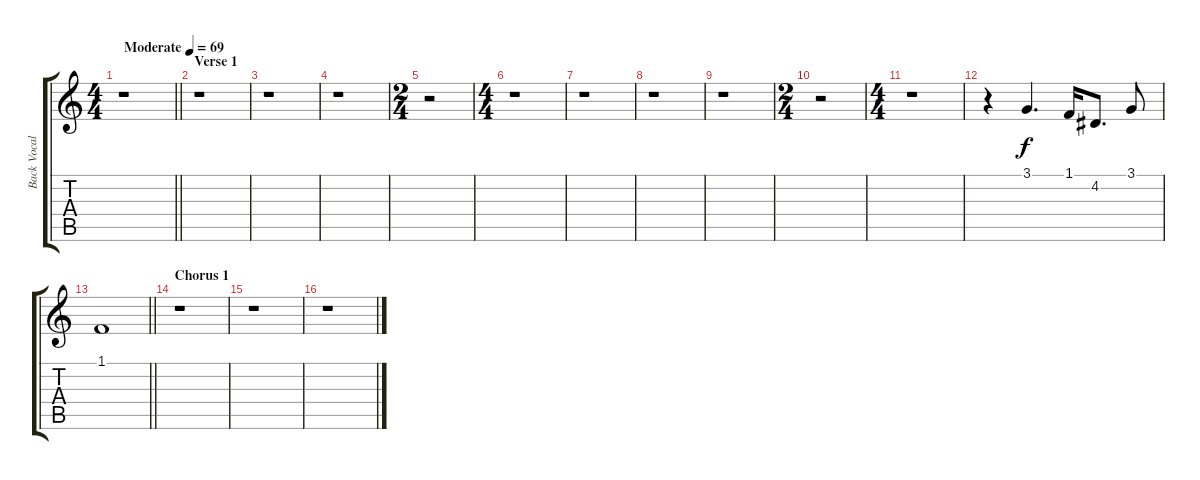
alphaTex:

\track ("Back Vocals: Band" "Back Vocal") {instrument voiceoohs}
\staff {score tabs}
\tuning (E4 B3 G3 D3 A2 E2) {hide}
\ts (4 4)
\tempo (69 "Moderate")
\clef g2
\barLineRight lightlight
\ks c
r.1{dy f instrument voiceoohs} |
\section ("" "Verse 1")
r.1 |
r.1 |
r.1 |
\ts (2 4)
r.2 |
\ts (4 4)
r.1 |
r.1 |
r.1 |
r.1 |
\ts (2 4)
r.2 |
\ts (4 4)
r.1 |
r.4 3.1.4{d} 1.1.16 4.2.8{d} 3.1.8 |
\barLineRight lightlight
1.1.1 |
\section ("" "Chorus 1")
r.1 |
r.1 |
r.1
